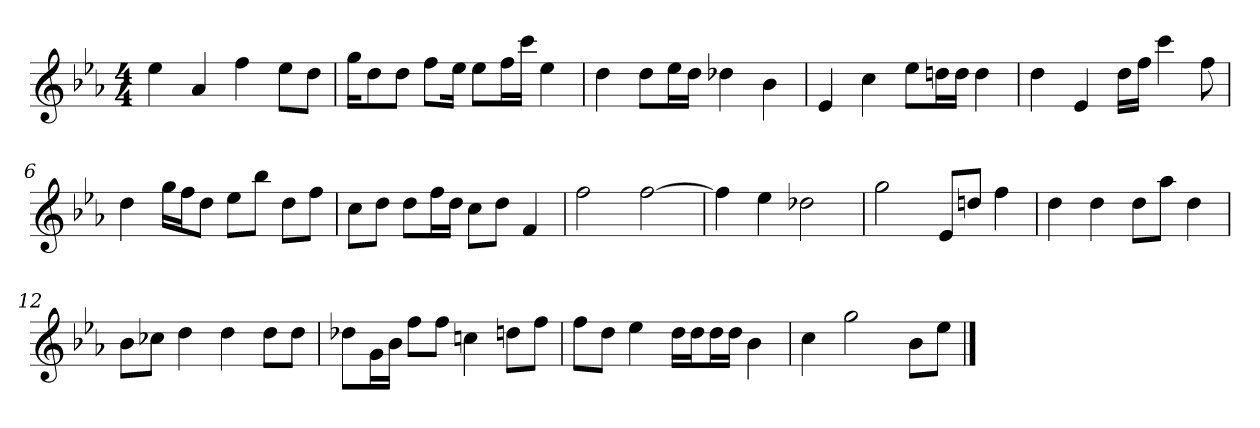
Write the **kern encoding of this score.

**kern
*part1
*staff1
*clefG2
*k[b-e-a-]
*E-:
*M4/4
=1
4ee-
4a-
4ff
8ee-\L
8dd\J
=2
16gg\KL
8dd\
8dd\J
8ff\L
16ee-\Jk
8ee-\L
16ff\L
16ccc\JJ
4ee-
=3
4dd
8dd\L
16ee-\L
16dd\JJ
4dd-X
4b-
=4
4e-
4cc
8ee-\L
16ddn\L
16dd\JJ
4dd
=5
4dd
4e-
16dd\LL
16ff\JJ
4ccc
8ff
=6
4dd
16gg\LL
16ff\J
8dd\J
8ee-\L
8bb-\J
8dd\L
8ff\J
=7
8cc\L
8dd\J
8dd\L
16ff\L
16dd\JJ
8cc\L
8dd\J
4f
=8
2ff
[2ff
=9
4ff]
4ee-
2dd-X
=10
2gg
8e-/L
8ddn/J
4ff
=11
4dd
4dd
8dd\L
8aa-\J
4dd
=12
8b-\L
8cc-X\J
4dd
4dd
8dd\L
8dd\J
=13
8dd-X\L
16g\L
16b-\JJ
8ff\L
8ff\J
4ccn
8ddn\L
8ff\J
=14
8ff\L
8dd\J
4ee-
16dd\LL
16dd\J
16dd\L
16dd\JJ
4b-
=15
4cc
2gg
8b-\L
8ee-\J
==
*-
